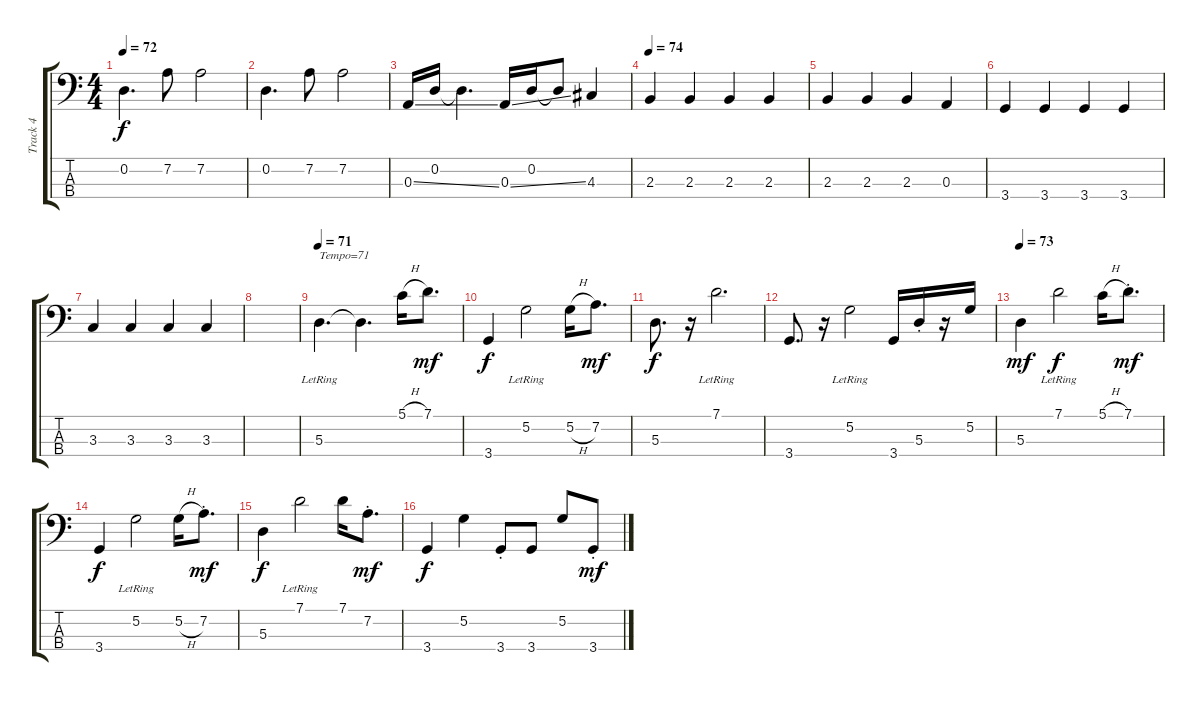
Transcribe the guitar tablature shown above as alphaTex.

\track ("Track 4" "Track 4") {instrument electricbassfinger}
\staff {score tabs}
\tuning (G2 D2 A1 E1) {hide}
\ts (4 4)
\tempo 72
\clef f4
\ks c
0.2.4{d dy f} 7.2.8 7.2.2 |
0.2.4{d} 7.2.8 7.2.2 |
0.3{ss}.16 0.2.16 0.2{t}.4{d} 0.3{ss}.16 0.2.16 0.2{t}.8 4.3.4 |
\tempo 74
2.3.4{volume 14} 2.3.4 2.3.4 2.3.4 |
2.3.4 2.3.4 2.3.4 0.3.4 |
3.4.4 3.4.4 3.4.4 3.4.4 |
3.3.4 3.3.4 3.3.4 3.3.4 |
|
\tempo 71
5.3{lr}.4{d txt "Tempo=71"} 5.3{t}.4{d} 5.1{h}.16 7.1.8{d dy mf} |
3.4.4{dy f} 5.2{lr}.2 5.2{h}.16 7.2.8{d dy mf} |
5.3.8{d dy f} r.16 7.1{lr}.2{d} |
3.4.8{d} r.16 5.2{lr}.2 3.4.16 5.3{st}.16 r.16 5.2.16 |
\tempo 73
5.3.4{dy mf} 7.1{lr}.2{dy f} 5.1{h}.16 7.1{st}.8{d dy mf} |
3.4.4{dy f} 5.2{lr}.2 5.2{h}.16 7.2{st}.8{d dy mf} |
5.3.4{dy f} 7.1{lr}.2 7.1.16 7.2{st}.8{d dy mf} |
3.4.4{dy f} 5.2.4 3.4{st}.8 3.4.8 5.2.8 3.4{st}.8{dy mf}
